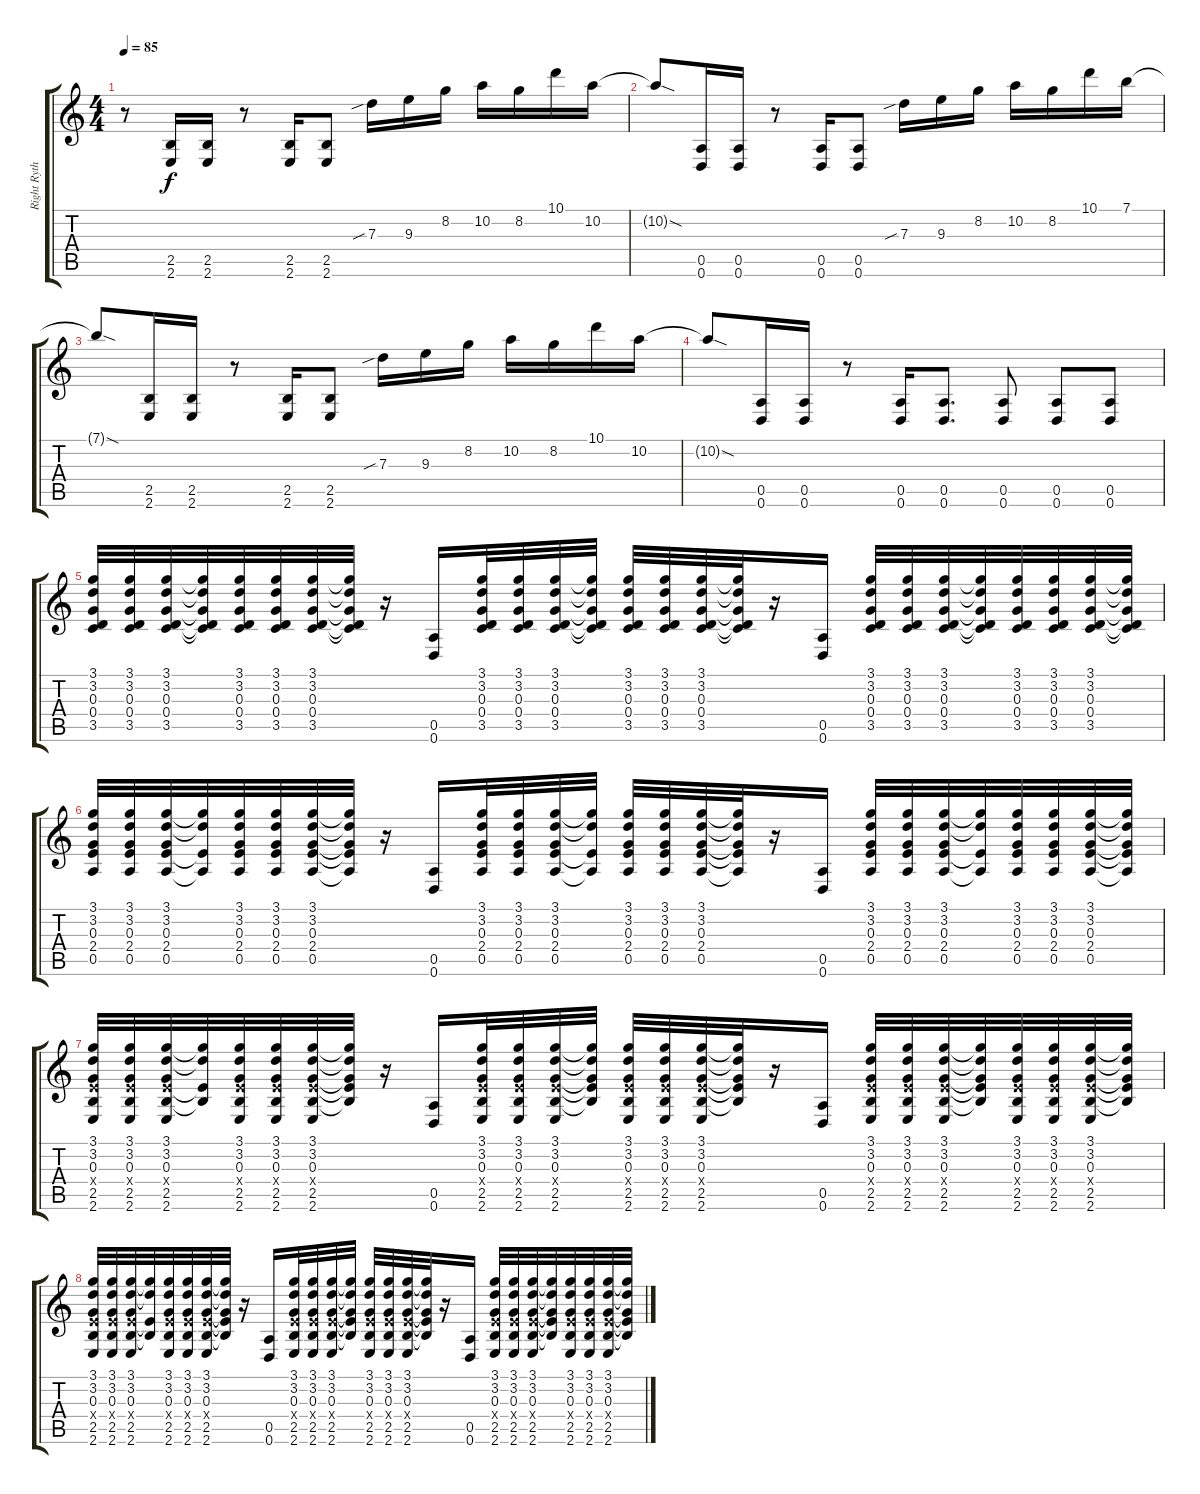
\track ("Right Rythm Guitar" "Right Ryth") {instrument distortionguitar bank 78}
\staff {score tabs}
\tuning (E4 B3 G3 D3 A2 D2) {hide}
\ts (4 4)
\tempo 85
\clef g2
\ks c
r.8{dy f} (2.5 2.6).16 (2.5 2.6).16 r.8 (2.5 2.6).16 (2.5 2.6).8 7.3{sib}.16 9.3.16 8.2.16 10.2.16 8.2.16 10.1.16 10.2.16 |
10.2{sod t}.8 (0.5 0.6).16 (0.5 0.6).16 r.8 (0.5 0.6).16 (0.5 0.6).8 7.3{sib}.16 9.3.16 8.2.16 10.2.16 8.2.16 10.1.16 7.1.16 |
7.1{sod t}.8 (2.5 2.6).16 (2.5 2.6).16 r.8 (2.5 2.6).16 (2.5 2.6).8 7.3{sib}.16 9.3.16 8.2.16 10.2.16 8.2.16 10.1.16 10.2.16 |
10.2{sod t}.8 (0.5 0.6).16 (0.5 0.6).16 r.8 (0.5 0.6).16 (0.5 0.6).8{d} (0.5 0.6).8 (0.5 0.6).8 (0.5 0.6).8 |
(3.1 3.2 0.3 0.4 3.5).32{volume 8} (3.1 3.2 0.3 0.4 3.5).32 (3.1 3.2 0.3 0.4 3.5).32 (3.1{t} 3.2{t} 0.3{t} 0.4{t} 3.5{t}).32 (3.1 3.2 0.3 0.4 3.5).32 (3.1 3.2 0.3 0.4 3.5).32 (3.1 3.2 0.3 0.4 3.5).32 (3.1{t} 3.2{t} 0.3{t} 0.4{t} 3.5{t}).32 r.16 (0.5 0.6).16 (3.1 3.2 0.3 0.4 3.5).32 (3.1 3.2 0.3 0.4 3.5).32 (3.1 3.2 0.3 0.4 3.5).32 (3.1{t} 3.2{t} 0.3{t} 0.4{t} 3.5{t}).32 (3.1 3.2 0.3 0.4 3.5).32 (3.1 3.2 0.3 0.4 3.5).32 (3.1 3.2 0.3 0.4 3.5).32 (3.1{t} 3.2{t} 0.3{t} 0.4{t} 3.5{t}).32 r.16 (0.5 0.6).16 (3.1 3.2 0.3 0.4 3.5).32 (3.1 3.2 0.3 0.4 3.5).32 (3.1 3.2 0.3 0.4 3.5).32 (3.1{t} 3.2{t} 0.3{t} 0.4{t} 3.5{t}).32 (3.1 3.2 0.3 0.4 3.5).32 (3.1 3.2 0.3 0.4 3.5).32 (3.1 3.2 0.3 0.4 3.5).32 (3.1{t} 3.2{t} 0.3{t} 0.4{t} 3.5{t}).32 |
(3.1 3.2 0.3 2.4 0.5).32 (3.1 3.2 0.3 2.4 0.5).32 (3.1 3.2 0.3 2.4 0.5).32 (3.1{t} 3.2{t} 2.4{t} 0.5{t}).32 (3.1 3.2 0.3 2.4 0.5).32 (3.1 3.2 0.3 2.4 0.5).32 (3.1 3.2 0.3 2.4 0.5).32 (3.1{t} 3.2{t} 0.3{t} 2.4{t} 0.5{t}).32 r.16 (0.5 0.6).16 (3.1 3.2 0.3 2.4 0.5).32 (3.1 3.2 0.3 2.4 0.5).32 (3.1 3.2 0.3 2.4 0.5).32 (3.1{t} 3.2{t} 2.4{t} 0.5{t}).32 (3.1 3.2 0.3 2.4 0.5).32 (3.1 3.2 0.3 2.4 0.5).32 (3.1 3.2 0.3 2.4 0.5).32 (3.1{t} 3.2{t} 0.3{t} 2.4{t} 0.5{t}).32 r.16 (0.5 0.6).16 (3.1 3.2 0.3 2.4 0.5).32 (3.1 3.2 0.3 2.4 0.5).32 (3.1 3.2 0.3 2.4 0.5).32 (3.1{t} 3.2{t} 2.4{t} 0.5{t}).32 (3.1 3.2 0.3 2.4 0.5).32 (3.1 3.2 0.3 2.4 0.5).32 (3.1 3.2 0.3 2.4 0.5).32 (3.1{t} 3.2{t} 0.3{t} 2.4{t} 0.5{t}).32 |
(3.1 3.2 0.3 2.4{x} 2.5 2.6).32 (3.1 3.2 0.3 2.4{x} 2.5 2.6).32 (3.1 3.2 0.3 2.4{x} 2.5 2.6).32 (3.1{t} 3.2{t} 2.4{t} 2.5{t}).32 (3.1 3.2 0.3 2.4{x} 2.5 2.6).32 (3.1 3.2 0.3 2.4{x} 2.5 2.6).32 (3.1 3.2 0.3 2.4{x} 2.5 2.6).32 (3.1{t} 3.2{t} 0.3{t} 2.4{t} 2.5{t}).32 r.16 (0.5 0.6).16 (3.1 3.2 0.3 2.4{x} 2.5 2.6).32 (3.1 3.2 0.3 2.4{x} 2.5 2.6).32 (3.1 3.2 0.3 2.4{x} 2.5 2.6).32 (3.1{t} 3.2{t} 0.3{t} 2.4{t} 2.5{t}).32 (3.1 3.2 0.3 2.4{x} 2.5 2.6).32 (3.1 3.2 0.3 2.4{x} 2.5 2.6).32 (3.1 3.2 0.3 2.4{x} 2.5 2.6).32 (3.1{t} 3.2{t} 0.3{t} 2.4{t} 2.5{t}).32 r.16 (0.5 0.6).16 (3.1 3.2 0.3 2.4{x} 2.5 2.6).32 (3.1 3.2 0.3 2.4{x} 2.5 2.6).32 (3.1 3.2 0.3 2.4{x} 2.5 2.6).32 (3.1{t} 3.2{t} 0.3{t} 2.4{t} 2.5{t}).32 (3.1 3.2 0.3 2.4{x} 2.5 2.6).32 (3.1 3.2 0.3 2.4{x} 2.5 2.6).32 (3.1 3.2 0.3 2.4{x} 2.5 2.6).32 (3.1{t} 3.2{t} 0.3{t} 2.4{t} 2.5{t}).32 |
(3.1 3.2 0.3 2.4{x} 2.5 2.6).32 (3.1 3.2 0.3 2.4{x} 2.5 2.6).32 (3.1 3.2 0.3 2.4{x} 2.5 2.6).32 (3.1{t} 3.2{t} 2.4{t} 2.5{t}).32 (3.1 3.2 0.3 2.4{x} 2.5 2.6).32 (3.1 3.2 0.3 2.4{x} 2.5 2.6).32 (3.1 3.2 0.3 2.4{x} 2.5 2.6).32 (3.1{t} 3.2{t} 0.3{t} 2.4{t} 2.5{t}).32 r.16 (0.5 0.6).16 (3.1 3.2 0.3 2.4{x} 2.5 2.6).32 (3.1 3.2 0.3 2.4{x} 2.5 2.6).32 (3.1 3.2 0.3 2.4{x} 2.5 2.6).32 (3.1{t} 3.2{t} 0.3{t} 2.4{t} 2.5{t}).32 (3.1 3.2 0.3 2.4{x} 2.5 2.6).32 (3.1 3.2 0.3 2.4{x} 2.5 2.6).32 (3.1 3.2 0.3 2.4{x} 2.5 2.6).32 (3.1{t} 3.2{t} 0.3{t} 2.4{t} 2.5{t}).32 r.16 (0.5 0.6).16 (3.1 3.2 0.3 2.4{x} 2.5 2.6).32 (3.1 3.2 0.3 2.4{x} 2.5 2.6).32 (3.1 3.2 0.3 2.4{x} 2.5 2.6).32 (3.1{t} 3.2{t} 0.3{t} 2.4{t} 2.5{t}).32 (3.1 3.2 0.3 2.4{x} 2.5 2.6).32 (3.1 3.2 0.3 2.4{x} 2.5 2.6).32 (3.1 3.2 0.3 2.4{x} 2.5 2.6).32 (3.1{t} 3.2{t} 0.3{t} 2.4{t} 2.5{t}).32
